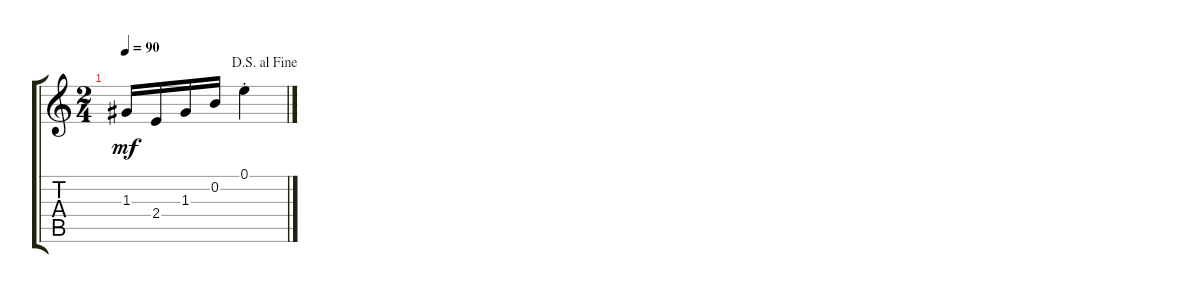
\track "" {instrument acousticguitarnylon}
\staff {score tabs}
\tuning (E4 B3 G3 D3 A2 D2) {hide}
\ts (2 4)
\jump dalsegnoalfine
\tempo 90
\clef g2
\ks c
1.3.16{dy mf} 2.4.16 1.3.16 0.2.16 0.1{st}.4
